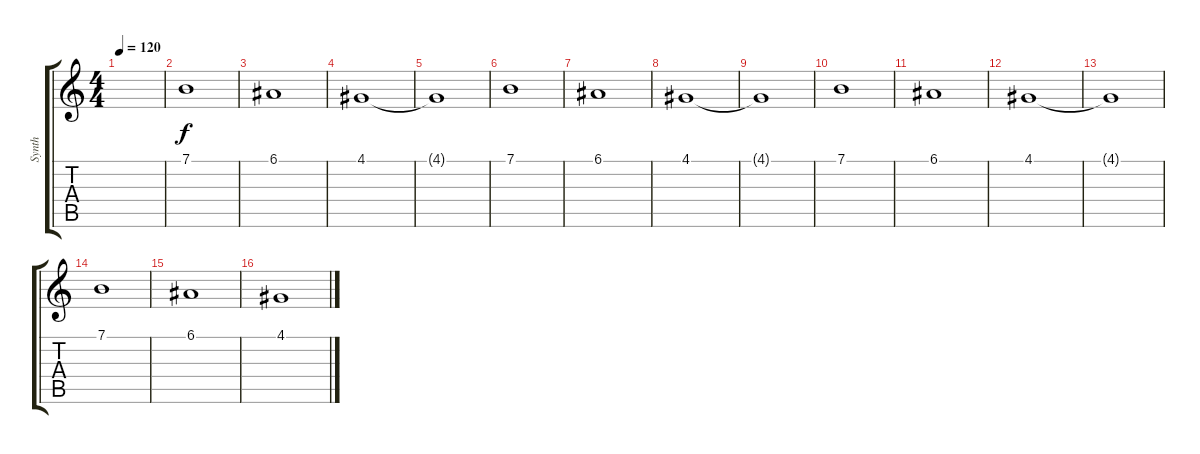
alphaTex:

\track ("Synth" "Synth") {instrument stringensemble1}
\staff {score tabs}
\tuning (E4 B3 G3 D3 A2 E2) {hide}
\ts (4 4)
\tempo 120
\clef g2
\ks c
|
7.1.1{dy f} |
6.1.1 |
4.1.1 |
4.1{t}.1 |
7.1.1 |
6.1.1 |
4.1.1 |
4.1{t}.1 |
7.1.1 |
6.1.1 |
4.1.1 |
4.1{t}.1 |
7.1.1 |
6.1.1 |
4.1.1
